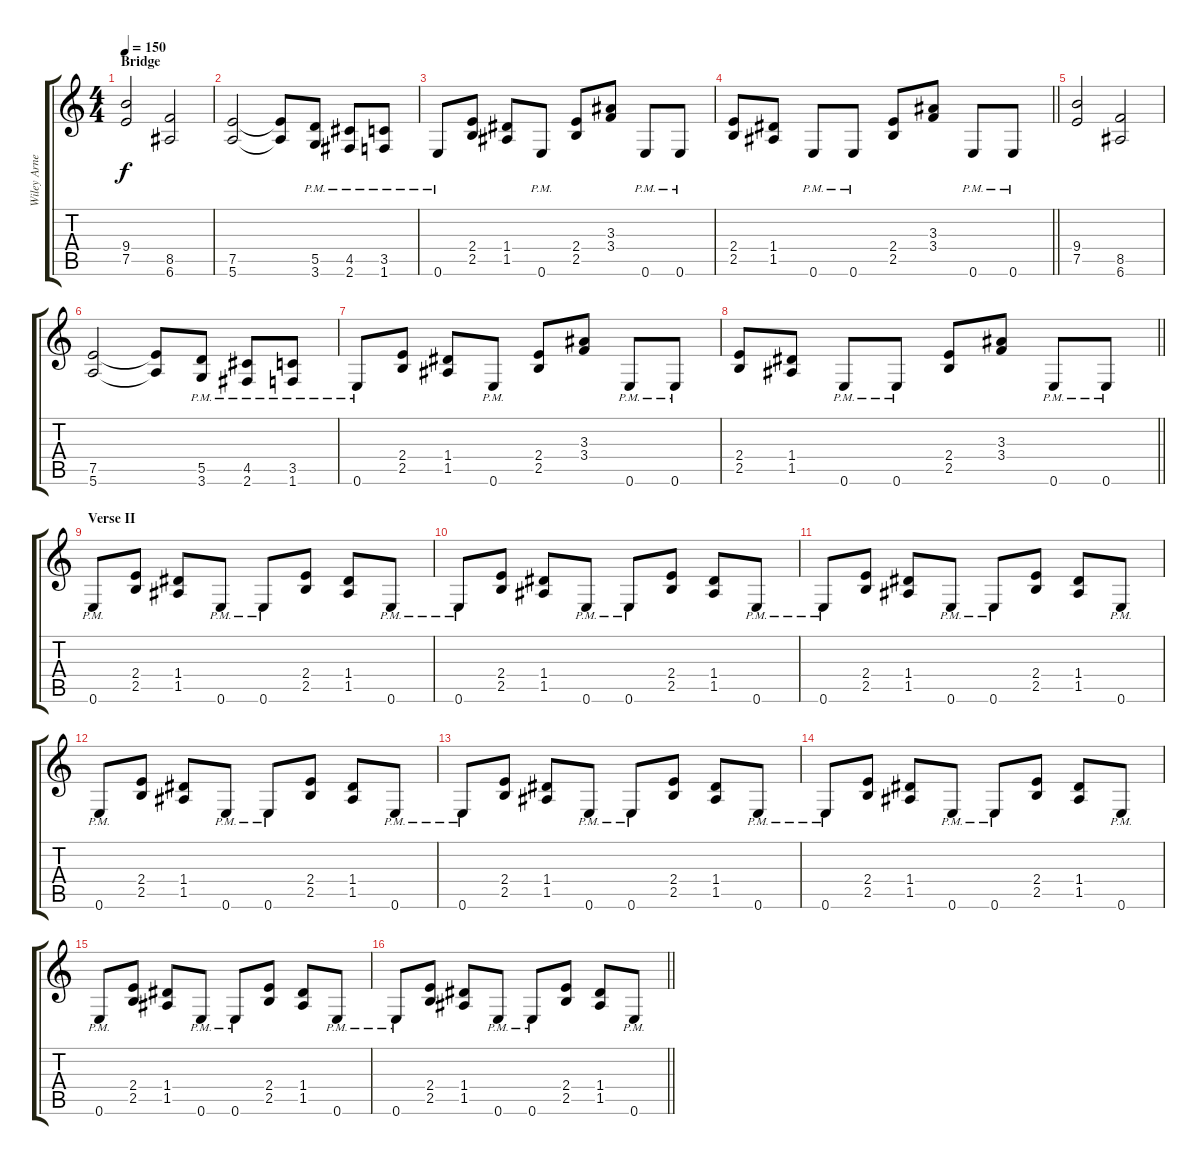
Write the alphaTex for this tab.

\track ("Wiley Arnett" "Wiley Arne") {instrument overdrivenguitar}
\staff {score tabs}
\tuning (E4 B3 G3 D3 A2 E2) {hide}
\ts (4 4)
\section ("" "Bridge")
\tempo 150
\clef g2
\ks c
(9.4 7.5).2{dy f} (8.5 6.6).2 |
(7.5 5.6).2 (7.5{t} 5.6{t}).8 (5.5{pm} 3.6{pm}).8 (4.5{pm} 2.6{pm}).8 (3.5{pm} 1.6{pm}).8 |
0.6{pm}.8 (2.4 2.5).8 (1.4 1.5).8 0.6{pm}.8 (2.4 2.5).8 (3.3 3.4).8 0.6{pm}.8 0.6{pm}.8 |
\barLineRight lightlight
(2.4 2.5).8 (1.4 1.5).8 0.6{pm}.8 0.6{pm}.8 (2.4 2.5).8 (3.3 3.4).8 0.6{pm}.8 0.6{pm}.8 |
(9.4 7.5).2 (8.5 6.6).2 |
(7.5 5.6).2 (7.5{t} 5.6{t}).8 (5.5{pm} 3.6{pm}).8 (4.5{pm} 2.6{pm}).8 (3.5{pm} 1.6{pm}).8 |
0.6{pm}.8 (2.4 2.5).8 (1.4 1.5).8 0.6{pm}.8 (2.4 2.5).8 (3.3 3.4).8 0.6{pm}.8 0.6{pm}.8 |
\barLineRight lightlight
(2.4 2.5).8 (1.4 1.5).8 0.6{pm}.8 0.6{pm}.8 (2.4 2.5).8 (3.3 3.4).8 0.6{pm}.8 0.6{pm}.8 |
\section ("" "Verse II")
0.6{pm}.8 (2.4 2.5).8 (1.4 1.5).8 0.6{pm}.8 0.6{pm}.8 (2.4 2.5).8 (1.4 1.5).8 0.6{pm}.8 |
0.6{pm}.8 (2.4 2.5).8 (1.4 1.5).8 0.6{pm}.8 0.6{pm}.8 (2.4 2.5).8 (1.4 1.5).8 0.6{pm}.8 |
0.6{pm}.8 (2.4 2.5).8 (1.4 1.5).8 0.6{pm}.8 0.6{pm}.8 (2.4 2.5).8 (1.4 1.5).8 0.6{pm}.8 |
0.6{pm}.8 (2.4 2.5).8 (1.4 1.5).8 0.6{pm}.8 0.6{pm}.8 (2.4 2.5).8 (1.4 1.5).8 0.6{pm}.8 |
0.6{pm}.8 (2.4 2.5).8 (1.4 1.5).8 0.6{pm}.8 0.6{pm}.8 (2.4 2.5).8 (1.4 1.5).8 0.6{pm}.8 |
0.6{pm}.8 (2.4 2.5).8 (1.4 1.5).8 0.6{pm}.8 0.6{pm}.8 (2.4 2.5).8 (1.4 1.5).8 0.6{pm}.8 |
0.6{pm}.8 (2.4 2.5).8 (1.4 1.5).8 0.6{pm}.8 0.6{pm}.8 (2.4 2.5).8 (1.4 1.5).8 0.6{pm}.8 |
\barLineRight lightlight
0.6{pm}.8 (2.4 2.5).8 (1.4 1.5).8 0.6{pm}.8 0.6{pm}.8 (2.4 2.5).8 (1.4 1.5).8 0.6{pm}.8
